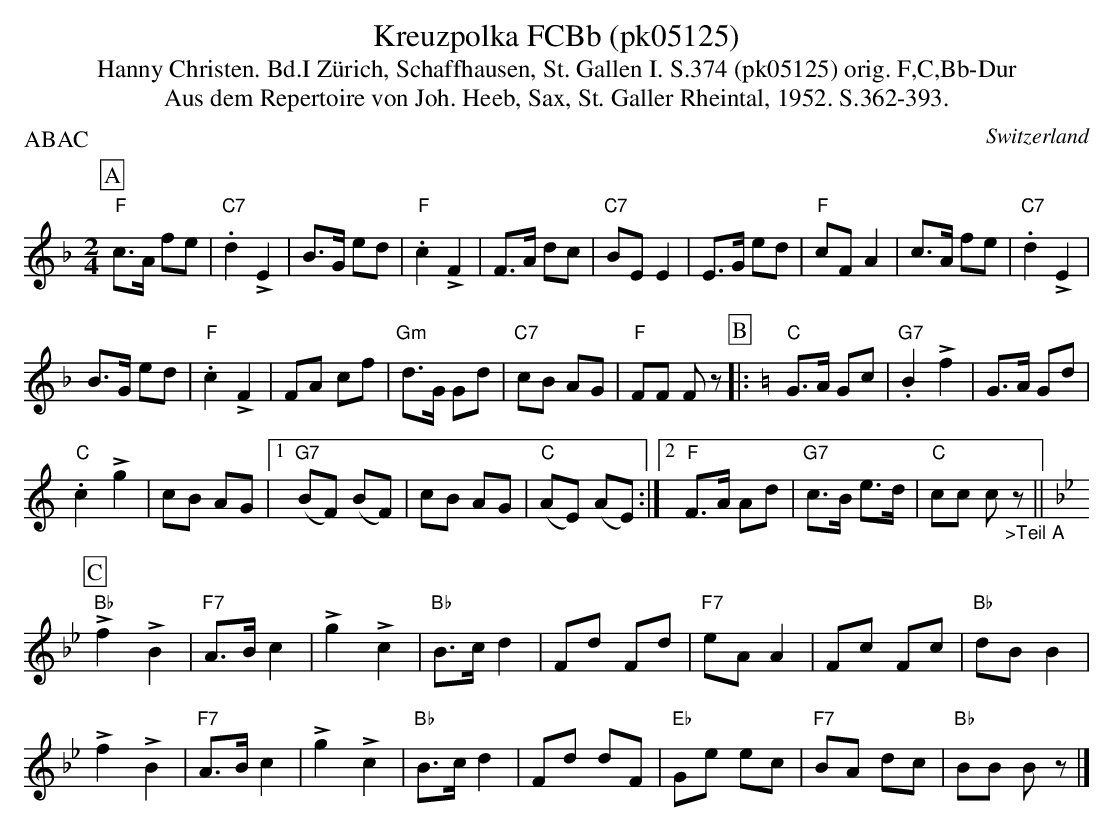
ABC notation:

X:1
T: Kreuzpolka FCBb (pk05125)
T:Hanny Christen. Bd.I Zürich, Schaffhausen, St. Gallen I. S.374 (pk05125) orig. F,C,Bb-Dur
T: Aus dem Repertoire von Joh. Heeb, Sax, St. Galler Rheintal, 1952. S.362-393.
P:ABAC
M:2/4
L:1/8
O:Switzerland
K:F major
[P:A] "F"c>A fe | "C7".d2!>!E2  | B>G ed | "F".c2!>!F2 | F>A dc | "C7"BEE2 | E>G ed | "F"cFA2 | c>A fe | "C7".d2!>!E2  |
 B>G ed | "F".c2!>!F2 | FA cf | "Gm"d>G Gd | "C7"cB AG | "F"FF Fz [P:B] |: [K:C] "C"G>A Gc | "G7".B2!>!f2 | G>A Gd |
 ."C"c2!>!g2 | cB AG |1 "G7"(BF) (BF) | cB AG | "C"(AE) (AE) :|2 "F"F>A Ad | "G7"c>B e>d | "C"cc c"_>Teil A"z || [P:C] [K:Bb]
"Bb"!>!f2!>!B2 | "F7"A>Bc2 | !>!g2!>!c2 | "Bb"B>cd2 | Fd Fd | "F7"eAA2 | Fc Fc | "Bb"dBB2 |
!>!f2!>!B2 | "F7"A>Bc2 | !>!g2!>!c2 | "Bb"B>cd2 | Fd dF | "Eb"Ge ec | "F7"BA dc | "Bb"BB Bz |]
